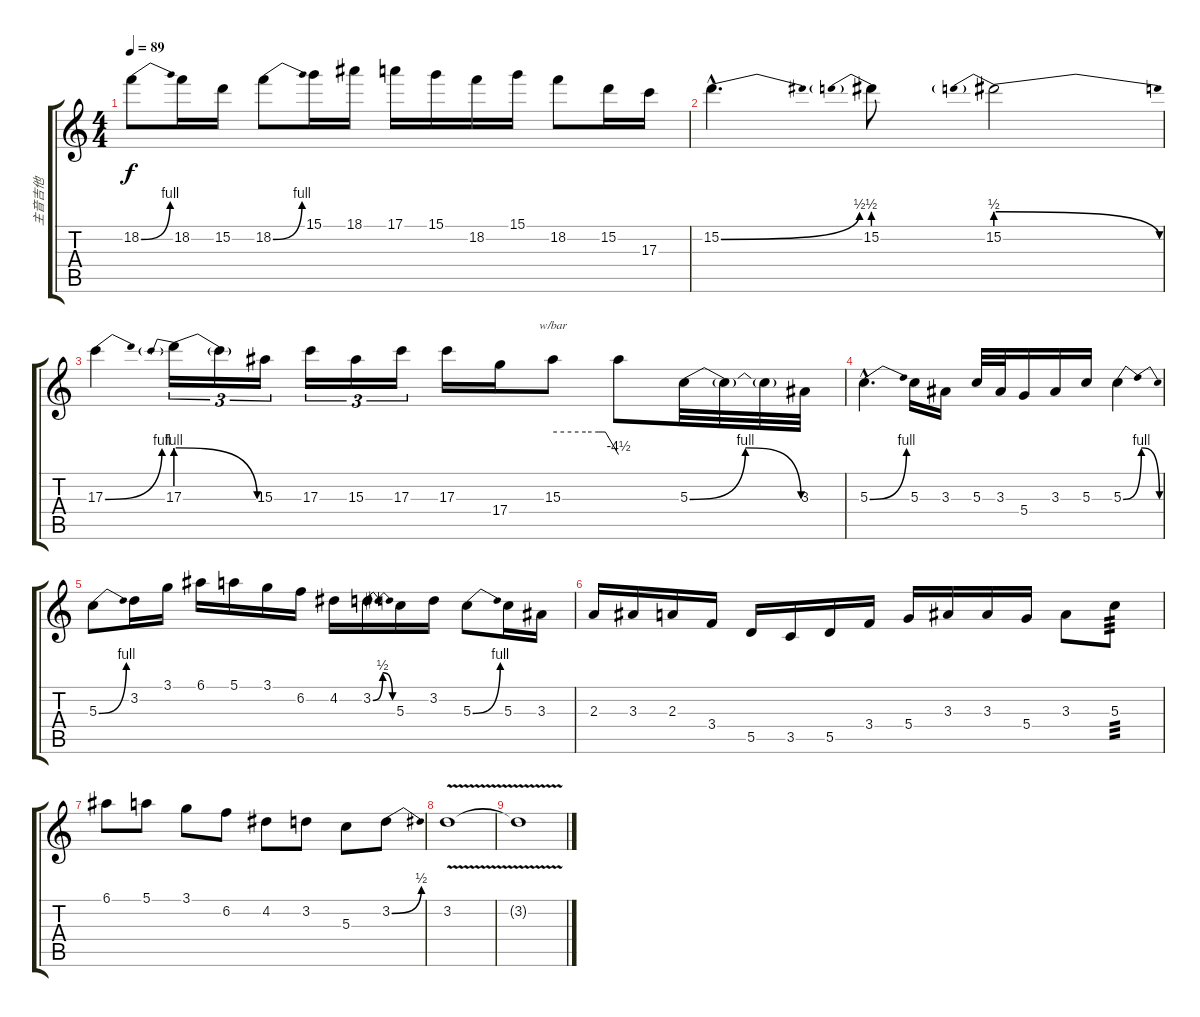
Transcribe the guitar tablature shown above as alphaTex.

\track ("主音吉他" "主音吉他") {instrument overdrivenguitar}
\staff {score tabs}
\tuning (E4 B3 G3 D3 A2 E2) {hide}
\ts (4 4)
\tempo 89
\clef g2
\ks c
18.2{be (bend 0 0 60 4)}.8{dy f} 18.2.16 15.2.16 18.2{be (bend 0 0 60 4)}.8 15.1.16 18.1.16 17.1.16 15.1.16 18.2.16 15.1.16 18.2.8 15.2.16 17.3.16 |
15.2{be (bend 0 0 60 2) hac}.4{d} 15.2{be (prebend 0 2 60 2)}.8 15.2{be (prebendrelease 0 2 60 0)}.2 |
17.3{be (bend 0 0 60 4)}.4 17.3{be (prebendrelease 0 4 60 0)}.16{tu (3 2)} 17.3{t}.16{tu (3 2)} 15.3.16{tu (3 2)} 17.3.16{tu (3 2)} 15.3.16{tu (3 2)} 17.3.16{tu (3 2)} 17.3.16 17.4.16 15.3.8{tbe (custom default 0 0 30 0 42 0 48 0 60 -18)} 15.3{t}.8 5.3{be (bendrelease 0 0 30 4 30 4 60 0)}.32 5.3{t}.32 5.3{t}.32 3.3.32 |
5.3{be (bend 0 0 60 4) hac}.4{d} 5.3.16 3.3.16 5.3.32 3.3.32 5.4.16 3.3.16 5.3.16 5.3{be (bendrelease 0 0 30 4 54 4 60 0)}.4 |
5.3{be (bend 0 0 60 4)}.8 3.2.16 3.1.16 6.1.16 5.1.16 3.1.16 6.2.16 4.2.16 3.2{be (bendrelease 0 0 30 2 30 2 60 0)}.16 5.3.16 3.2.16 5.3{be (bend 0 0 60 4)}.8 5.3.16 3.3.16 |
2.3.16 3.3.16 2.3.16 3.4.16 5.5.16 3.5.16 5.5.16 3.4.16 5.4.16 3.3.16 3.3.16 5.4.16 3.3.8 5.3.8{tp 3} |
6.1.8 5.1.8 3.1.8 6.2.8 4.2.8 3.2.8 5.3.8 3.2{be (bend 0 0 60 2)}.8 |
3.2{v}.1 |
3.2{t}.1
